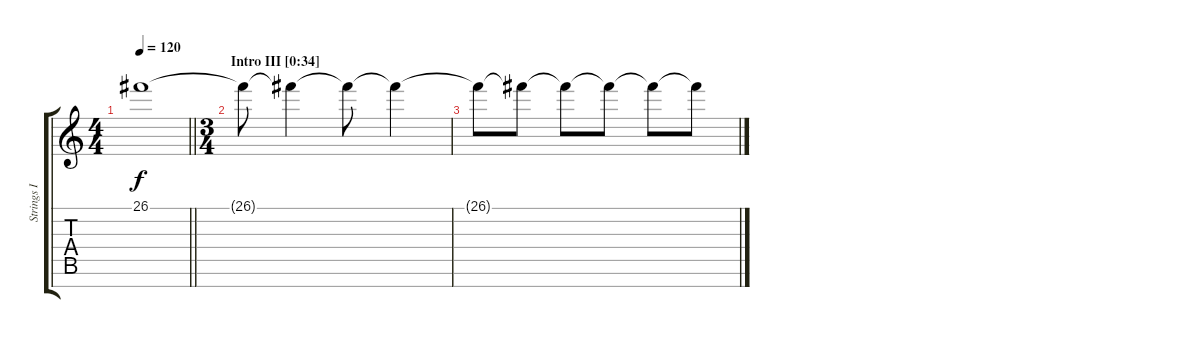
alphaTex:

\track ("Strings I" "Strings I") {instrument stringensemble1}
\staff {score tabs}
\tuning (E4 B3 G3 D3 A2 E2 B1) {hide}
\ts (4 4)
\tempo 120
\clef g2
\barLineRight lightlight
\ks c
26.1{t}.1{dy f} |
\ts (3 4)
\section ("" "Intro III [0:34]")
26.1{t}.8{volume 0} 26.1{t}.4 26.1{t}.8 26.1{t}.4 |
26.1{t}.8 26.1{t}.8 26.1{t}.8 26.1{t}.8 26.1{t}.8 26.1{t}.8
